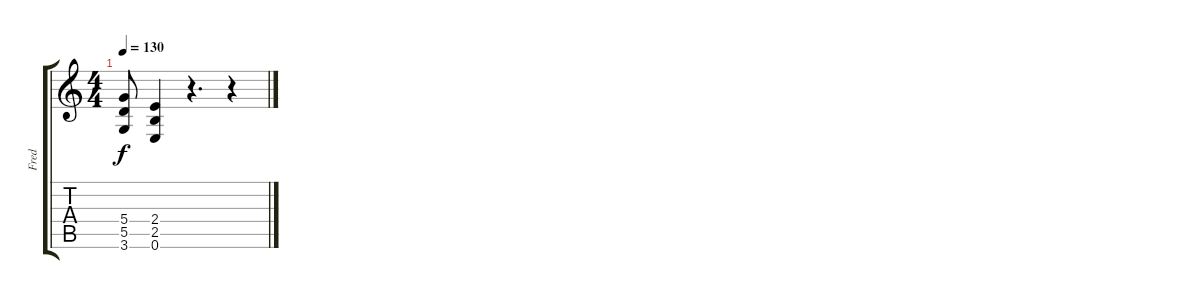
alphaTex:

\track ("Fred" "Fred") {instrument distortionguitar}
\staff {score tabs}
\tuning (E4 B3 G3 D3 A2 E2) {hide}
\ts (4 4)
\tempo 130
\clef g2
\ks c
(5.4 5.5 3.6).8{dy f} (2.4 2.5 0.6).4 r.4{d} r.4
